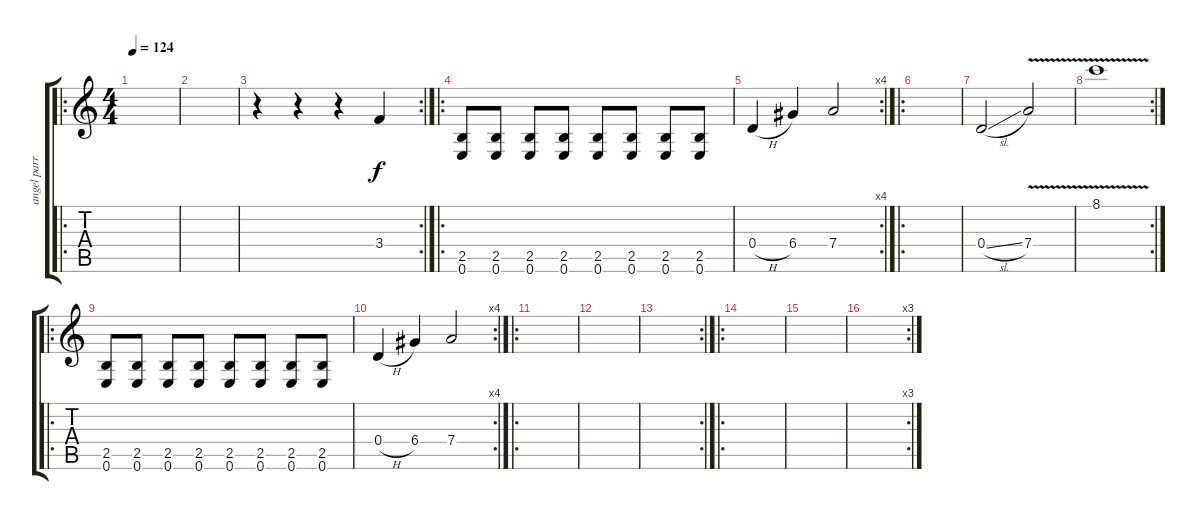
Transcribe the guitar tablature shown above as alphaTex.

\track ("angel parra" "angel parr") {instrument distortionguitar}
\staff {score tabs}
\tuning (E4 B3 G3 D3 A2 E2) {hide}
\ro
\ts (4 4)
\tempo 124
\clef g2
\ks c
|
|
\rc 2
r.4 r.4 r.4 3.4.4 |
\ro
(2.5 0.6).8 (2.5 0.6).8 (2.5 0.6).8 (2.5 0.6).8 (2.5 0.6).8 (2.5 0.6).8 (2.5 0.6).8 (2.5 0.6).8 |
\rc 4
0.4{h}.4 6.4.4 7.4.2 |
\ro
|
0.4{sl}.2 7.4{v}.2 |
\rc 2
8.1{v}.1 |
\ro
(2.5 0.6).8 (2.5 0.6).8 (2.5 0.6).8 (2.5 0.6).8 (2.5 0.6).8 (2.5 0.6).8 (2.5 0.6).8 (2.5 0.6).8 |
\rc 4
0.4{h}.4 6.4.4 7.4.2 |
\ro
|
|
\rc 2
|
\ro
|
|
\rc 3
